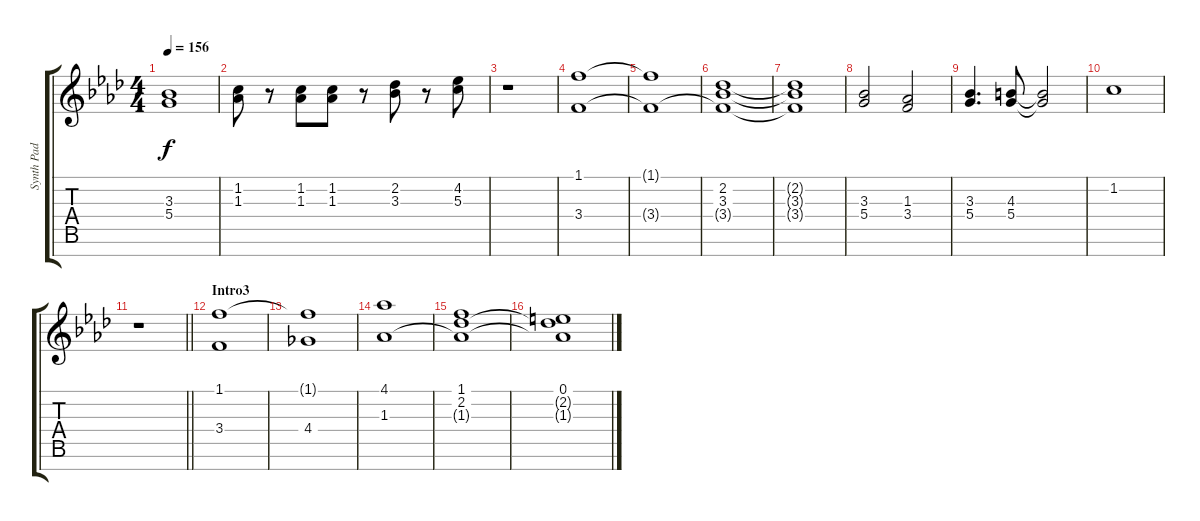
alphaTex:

\track ("Synth Pad I" "Synth Pad ") {instrument lead2sawtooth}
\staff {score tabs}
\tuning (E5 B4 G4 D4 A3 E3 B2) {hide}
\ts (4 4)
\tempo 156
\clef g2
\ks ab
(3.3 5.4).1{dy f} |
(1.2 1.3).8 r.8 (1.2 1.3).8 (1.2 1.3).8 r.8 (2.2 3.3).8 r.8 (4.2 5.3).8 |
r.1 |
(1.1 3.4).1 |
(1.1{t} 3.4{t}).1 |
(2.2 3.3 3.4{t}).1 |
(2.2{t} 3.3{t} 3.4{t}).1 |
(3.3 5.4).2 (1.3 3.4).2 |
(3.3 5.4).4{d} (4.3 5.4).8 (4.3{t} 5.4{t}).2 |
1.2.1 |
\barLineRight lightlight
r.1 |
\section ("" "Intro3")
(1.1 3.4).1 |
(1.1{t} 4.4).1 |
(4.1 1.3).1 |
(1.1 2.2 1.3{t}).1 |
(0.1 2.2{t} 1.3{t}).1
